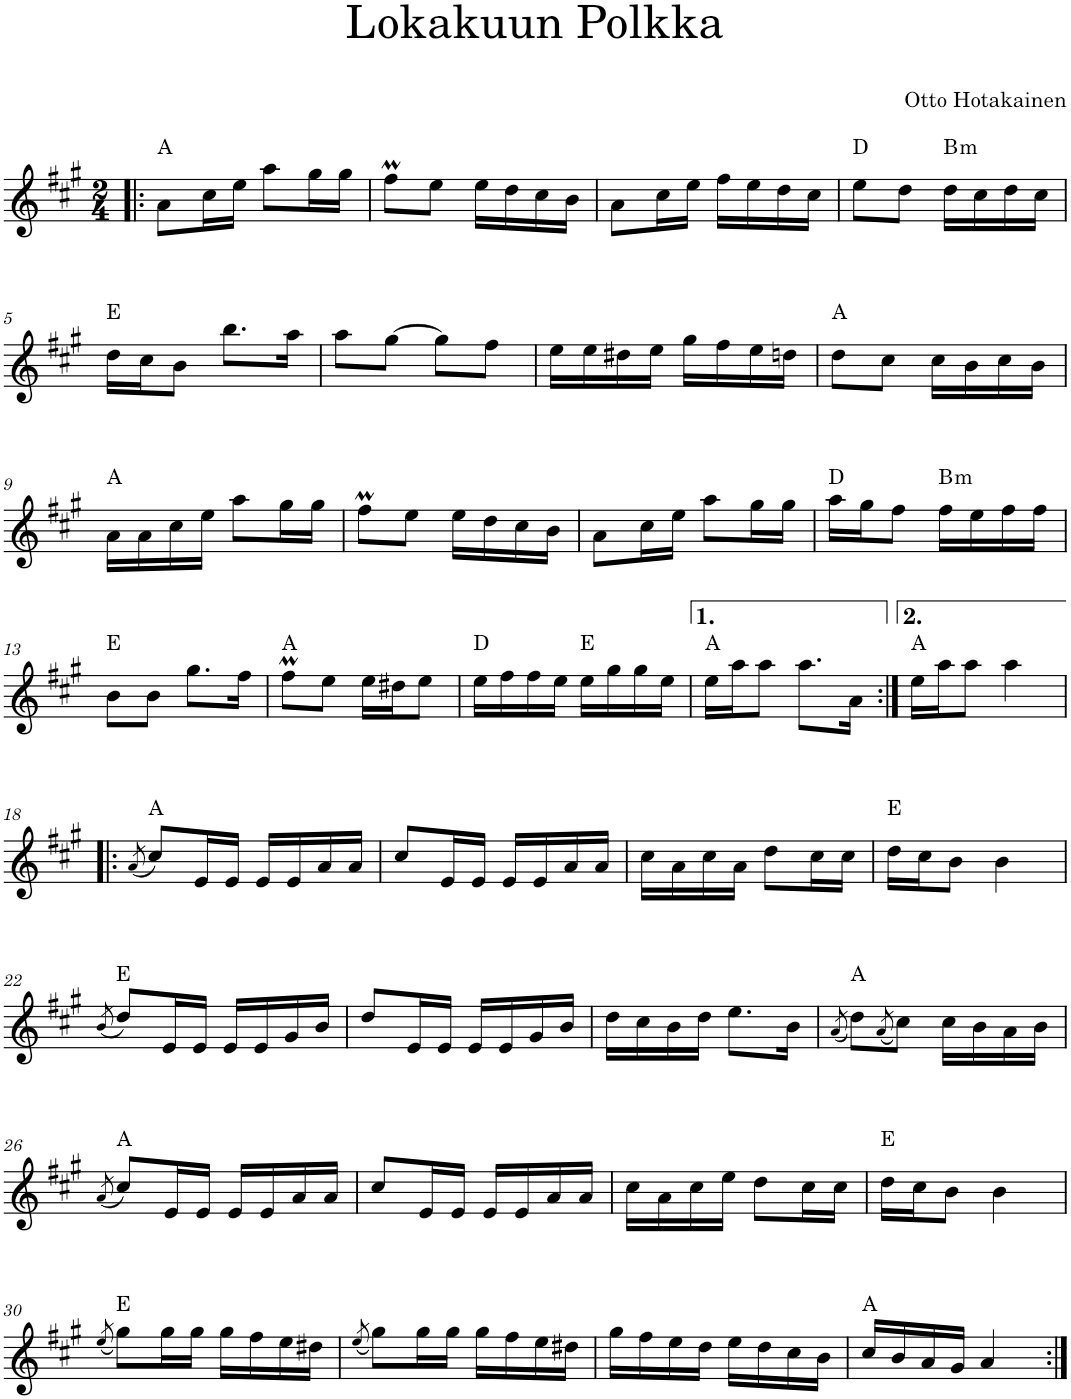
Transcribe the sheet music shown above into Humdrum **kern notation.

**kern	**harte
*part1	*part1
*staff1	*
*I"Piano	*
*I'Pno.	*
*clefG2	*
*k[f#c#g#]	*
*M2/4	*
=1!|:	=1!|:
8a\L	A:maj
16cc#\L	.
16ee\JJ	.
8aa\L	.
16gg#\L	.
16gg#\JJ	.
=2	=2
8ff#M\L	.
8ee\J	.
16ee\LL	.
16dd\	.
16cc#\	.
16b\JJ	.
=3	=3
8a\L	.
16cc#\L	.
16ee\JJ	.
16ff#\LL	.
16ee\	.
16dd\	.
16cc#\JJ	.
=4	=4
8ee\L	D:maj
8dd\J	.
!	!LO:H:kt=m
16dd\LL	B:min
16cc#\	.
16dd\	.
16cc#\JJ	.
!!LO:LB:g=z
=5	=5
16dd\LL	E:maj
16cc#\J	.
8b\J	.
8.bb\L	.
16aa\Jk	.
=6	=6
8aa\L	.
[8gg#\J	.
8gg#\L]	.
8ff#\J	.
=7	=7
16ee\LL	.
16ee\	.
16dd#X\	.
16ee\JJ	.
16gg#\LL	.
16ff#\	.
16ee\	.
16ddn\JJ	.
=8	=8
8dd\L	A:maj
8cc#\J	.
16cc#\LL	.
16b\	.
16cc#\	.
16b\JJ	.
!!LO:LB:g=z
=9	=9
16a\LL	A:maj
16a\	.
16cc#\	.
16ee\JJ	.
8aa\L	.
16gg#\L	.
16gg#\JJ	.
=10	=10
8ff#M\L	.
8ee\J	.
16ee\LL	.
16dd\	.
16cc#\	.
16b\JJ	.
=11	=11
8a\L	.
16cc#\L	.
16ee\JJ	.
8aa\L	.
16gg#\L	.
16gg#\JJ	.
=12	=12
16aa\LL	D:maj
16gg#\J	.
8ff#\J	.
!	!LO:H:kt=m
16ff#\LL	B:min
16ee\	.
16ff#\	.
16ff#\JJ	.
!!LO:LB:g=z
=13	=13
8b\L	E:maj
8b\J	.
8.gg#\L	.
16ff#\Jk	.
=14	=14
8ff#M\L	A:maj
8ee\J	.
16ee\LL	.
16dd#X\J	.
8ee\J	.
=15	=15
16ee\LL	D:maj
16ff#\	.
16ff#\	.
16ee\JJ	.
16ee\LL	E:maj
16gg#\	.
16gg#\	.
16ee\JJ	.
=16	=16
16ee\LL	A:maj
16aa\J	.
8aa\J	.
8.aa\L	.
16a\Jk	.
=17:|!	=17:|!
16ee\LL	A:maj
16aa\J	.
8aa\J	.
4aa\	.
!!LO:LB:g=z
=18!|:	=18!|:
(8qa/	.
8cc#/L)	A:maj
16e/L	.
16e/JJ	.
16e/LL	.
16e/	.
16a/	.
16a/JJ	.
=19	=19
8cc#/L	.
16e/L	.
16e/JJ	.
16e/LL	.
16e/	.
16a/	.
16a/JJ	.
=20	=20
16cc#\LL	.
16a\	.
16cc#\	.
16a\JJ	.
8dd\L	.
16cc#\L	.
16cc#\JJ	.
=21	=21
16dd\LL	E:maj
16cc#\J	.
8b\J	.
4b\	.
!!LO:LB:g=z
=22	=22
(8qb/	.
8dd/L)	E:maj
16e/L	.
16e/JJ	.
16e/LL	.
16e/	.
16g#/	.
16b/JJ	.
=23	=23
8dd/L	.
16e/L	.
16e/JJ	.
16e/LL	.
16e/	.
16g#/	.
16b/JJ	.
=24	=24
16dd\LL	.
16cc#\	.
16b\	.
16dd\JJ	.
8.ee\L	.
16b\Jk	.
=25	=25
(8qa/	.
8dd\L)	A:maj
(8qa/	.
8cc#\J)	.
16cc#\LL	.
16b\	.
16a\	.
16b\JJ	.
!!LO:LB:g=z
=26	=26
(8qa/	.
8cc#/L)	A:maj
16e/L	.
16e/JJ	.
16e/LL	.
16e/	.
16a/	.
16a/JJ	.
=27	=27
8cc#/L	.
16e/L	.
16e/JJ	.
16e/LL	.
16e/	.
16a/	.
16a/JJ	.
=28	=28
16cc#\LL	.
16a\	.
16cc#\	.
16ee\JJ	.
8dd\L	.
16cc#\L	.
16cc#\JJ	.
=29	=29
16dd\LL	E:maj
16cc#\J	.
8b\J	.
4b\	.
!!LO:LB:g=z
=30	=30
(8qee/	.
8gg#\L)	E:maj
16gg#\L	.
16gg#\JJ	.
16gg#\LL	.
16ff#\	.
16ee\	.
16dd#X\JJ	.
=31	=31
(8qee/	.
8gg#\L)	.
16gg#\L	.
16gg#\JJ	.
16gg#\LL	.
16ff#\	.
16ee\	.
16dd#X\JJ	.
=32	=32
16gg#\LL	.
16ff#\	.
16ee\	.
16dd\JJ	.
16ee\LL	.
16dd\	.
16cc#\	.
16b\JJ	.
=33	=33
16cc#/LL	A:maj
16b/	.
16a/	.
16g#/JJ	.
4a/	.
=:|!	=:|!
*-	*-
